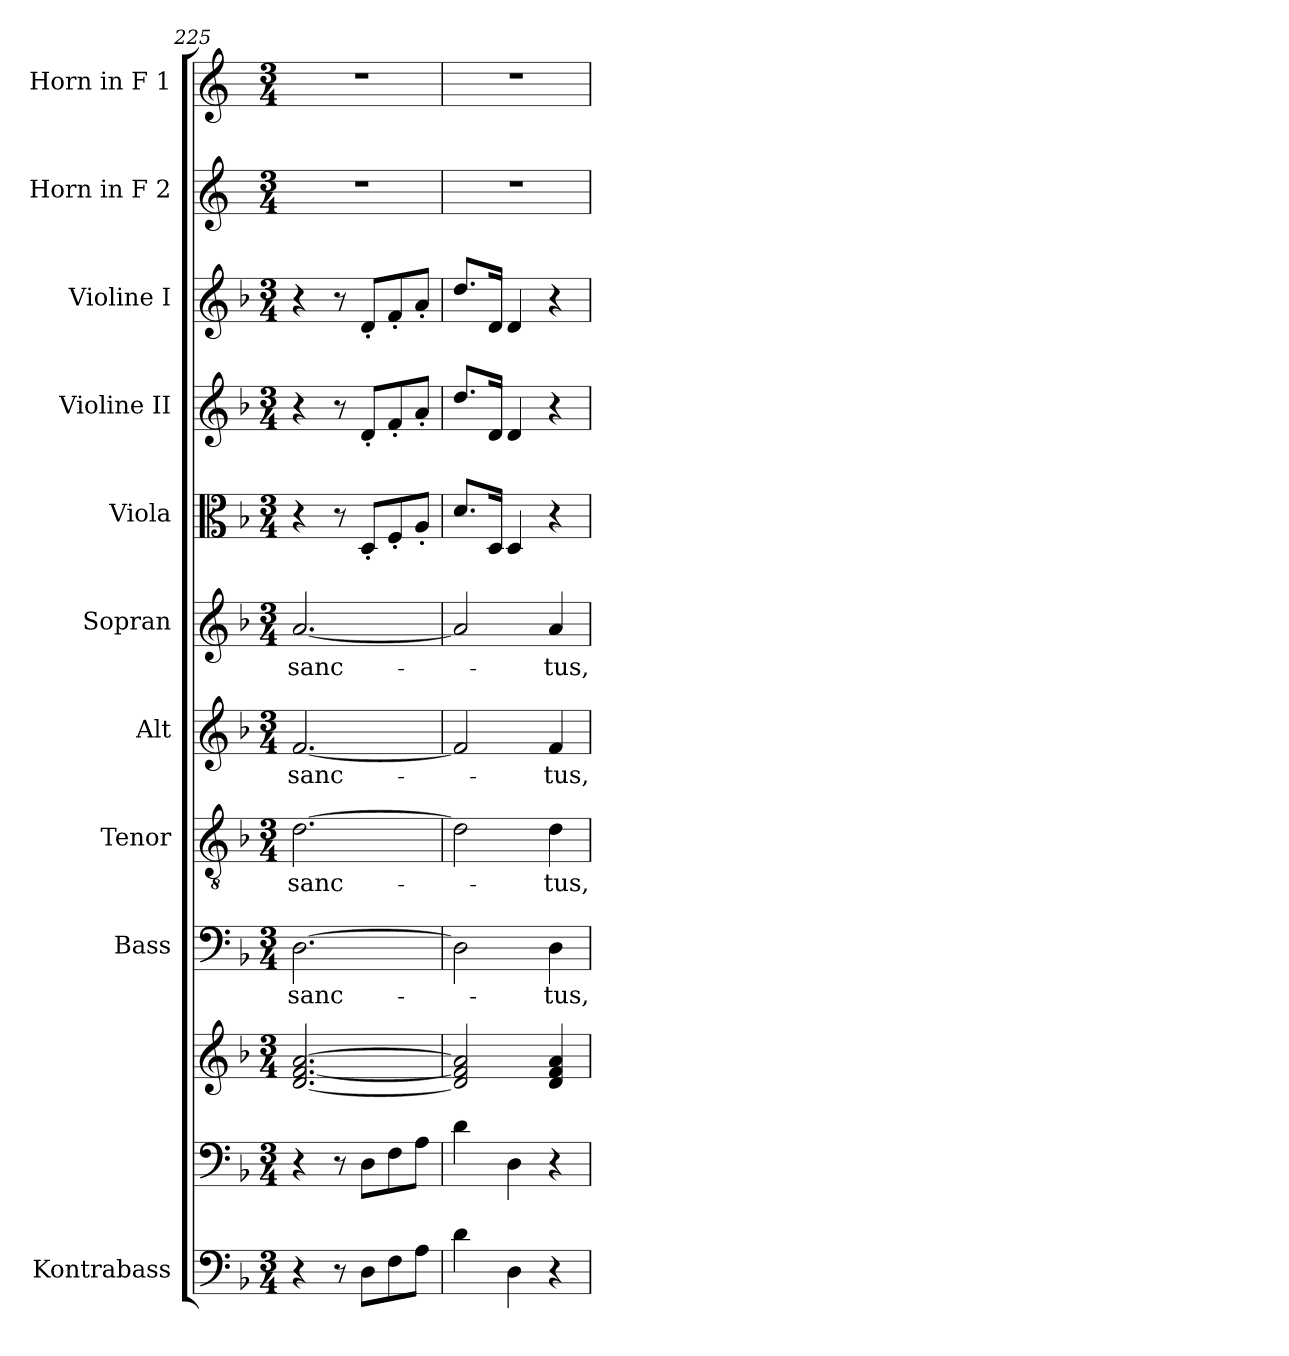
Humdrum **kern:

**kern	**kern	**kern	**kern	**text	**kern	**text	**kern	**text	**kern	**text	**kern	**kern	**kern	**kern	**kern
*part11	*part10	*part10	*part9	*part9	*part8	*part8	*part7	*part7	*part6	*part6	*part5	*part4	*part3	*part2	*part1
*staff12	*staff11	*staff10	*staff9	*staff9	*staff8	*staff8	*staff7	*staff7	*staff6	*staff6	*staff5	*staff4	*staff3	*staff2	*staff1
*I"Kontrabass	*	*	*I"Bass	*	*I"Tenor	*	*I"Alt	*	*I"Sopran	*	*I"Viola	*I"Violine II	*I"Violine I	*I"Horn in F 2	*I"Horn in F 1
*I'Kb.	*	*	*I'B	*	*I'T	*	*I'A	*	*I'S	*	*I'Vla.	*I'Vl. II	*I'Vl. I	*I'Hrn. 2	*I'Hrn. 1
*clefF4	*clefF4	*clefG2	*clefF4	*	*clefGv2	*	*clefG2	*	*clefG2	*	*clefC3	*clefG2	*clefG2	*clefG2	*clefG2
*ITrd7c12	*	*	*	*	*	*	*	*	*	*	*	*	*	*ITrd4c7	*ITrd4c7
*k[b-]	*k[b-]	*k[b-]	*k[b-]	*	*k[b-]	*	*k[b-]	*	*k[b-]	*	*k[b-]	*k[b-]	*k[b-]	*k[b-]	*k[b-]
*F:	*F:	*F:	*F:	*	*F:	*	*F:	*	*F:	*	*F:	*F:	*F:	*F:	*F:
*M3/4	*M3/4	*M3/4	*M3/4	*	*M3/4	*	*M3/4	*	*M3/4	*	*M3/4	*M3/4	*M3/4	*M3/4	*M3/4
=225	=225	=225	=225	=225	=225	=225	=225	=225	=225	=225	=225	=225	=225	=225	=225
!	!	!	!	!LO:LY:b	!	!LO:LY:b	!	!LO:LY:b	!	!LO:LY:b	!	!	!	!	!
4r	4r	[2.d/ [2.f/ [2.a/	[2.D\	sanc-	[2.d\	sanc-	[2.f/	sanc-	[2.a/	sanc-	4r	4r	4r	2.r	2.r
8r	8r	.	.	.	.	.	.	.	.	.	8r	8r	8r	.	.
8DD\L	8D\L	.	.	.	.	.	.	.	.	.	8D'</L	8d'</L	8d'</L	.	.
8FF\	8F\	.	.	.	.	.	.	.	.	.	8F'</	8f'</	8f'</	.	.
8AA\J	8A\J	.	.	.	.	.	.	.	.	.	8A'</J	8a'</J	8a'</J	.	.
=226	=226	=226	=226	=226	=226	=226	=226	=226	=226	=226	=226	=226	=226	=226	=226
4D\	4d\	2d/] 2f/] 2a/]	2D\]	.	2d\]	.	2f/]	.	2a/]	.	8.d/L	8.dd/L	8.dd/L	2.r	2.r
.	.	.	.	.	.	.	.	.	.	.	16D/Jk	16d/Jk	16d/Jk	.	.
4DD\	4D\	.	.	.	.	.	.	.	.	.	4D/	4d/	4d/	.	.
!	!	!	!	!LO:LY:b	!	!LO:LY:b	!	!LO:LY:b	!	!LO:LY:b	!	!	!	!	!
4r	4r	4d/ 4f/ 4a/	4D\	-tus,	4d\	-tus,	4f/	-tus,	4a/	-tus,	4r	4r	4r	.	.
=	=	=	=	=	=	=	=	=	=	=	=	=	=	=	=
*-	*-	*-	*-	*-	*-	*-	*-	*-	*-	*-	*-	*-	*-	*-	*-
